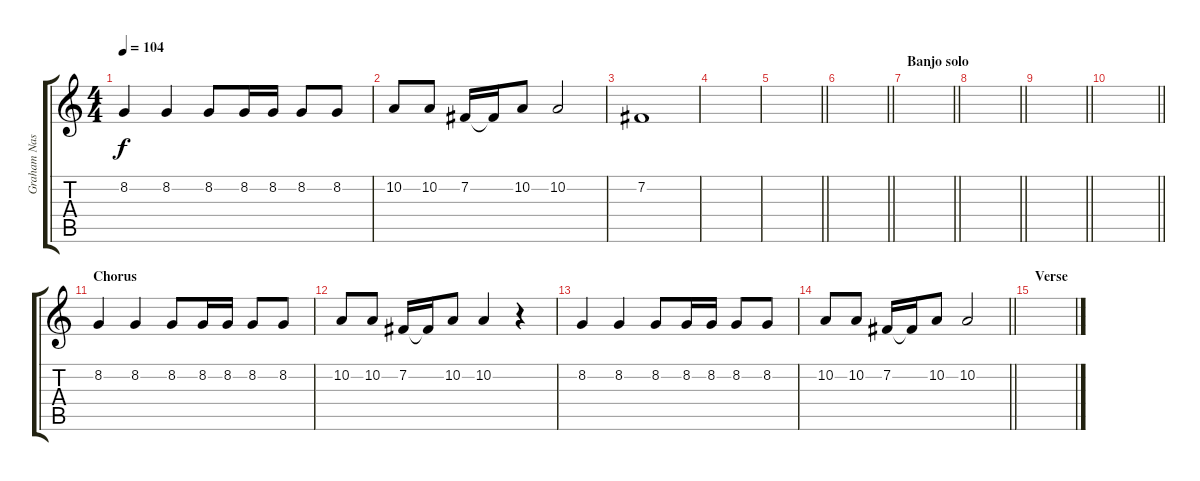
\track ("Graham Nash" "Graham Nas") {instrument lead3calliope}
\staff {score tabs}
\tuning (E4 B3 G3 D3 A2 E2) {hide}
\ts (4 4)
\tempo 104
\clef g2
\ks c
8.2.4{dy f} 8.2.4 8.2.8 8.2.16 8.2.16 8.2.8 8.2.8 |
10.2.8 10.2.8 7.2.16 7.2{t}.16 10.2.8 10.2.2 |
7.2.1 |
|
\barLineRight lightlight
|
\barLineRight lightlight
|
\section ("" "Banjo solo")
\barLineRight lightlight
|
\barLineRight lightlight
|
\barLineRight lightlight
|
\barLineRight lightlight
|
\section ("" "Chorus")
8.2.4 8.2.4 8.2.8 8.2.16 8.2.16 8.2.8 8.2.8 |
10.2.8 10.2.8 7.2.16 7.2{t}.16 10.2.8 10.2.4 r.4 |
8.2.4 8.2.4 8.2.8 8.2.16 8.2.16 8.2.8 8.2.8 |
\barLineRight lightlight
10.2.8 10.2.8 7.2.16 7.2{t}.16 10.2.8 10.2.2 |
\section ("" "Verse")
